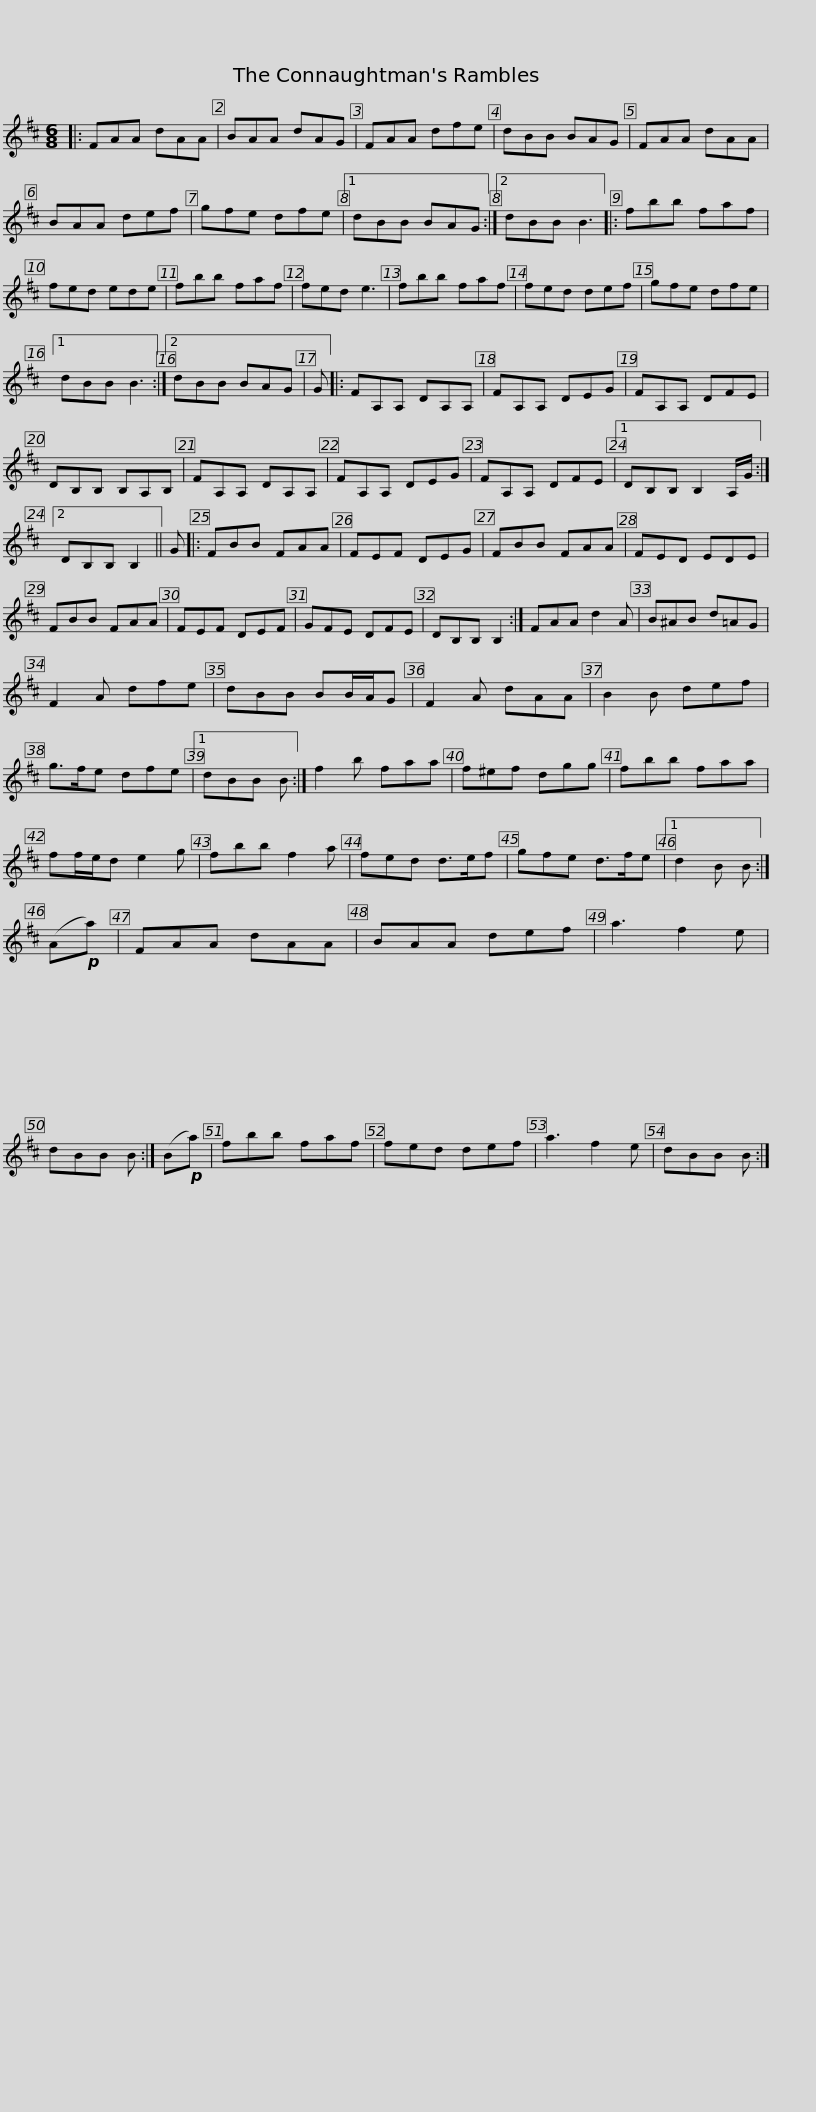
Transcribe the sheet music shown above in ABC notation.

X:1
L:1/8
M:6/8
I:linebreak $
K:D
V:1 treble
V:1
|: FAA dAA | BAA dAG | FAA dfe | dBB BAG | FAA dAA | %5
 BAA def | gfe dfe |1$ dBB BAG :|2 dBB B3 |: fbb faf | %10
 fed ede | fbb faf | fed e3 | fbb faf |$ fed def | %15
 gfe dfe |1 dBB B3 :|2 dBB BAG | G |: FA,A, DA,A, | %20
 FA,A, DEG |$ FA,A, DFE | DB,B, B,A,B, | FA,A, DA,A, | FA,A, DEG | %25
 FA,A, DFE |1 DB,B, B,2 A,/G/ :|2$ DB,B, B,2 || G |: FBB FAA | %30
 FEF DEG | FBB FAA | FED EDE | FBB FAA | FEF DEF |$ %35
 GFE DFE | DB,B, B,2 :| FAA d2 A | B^AB d=AG | F2 A dfe | %40
 dBB BB/A/G | F2 A dAA |$ B2 B def | g>fe dfe |1 dBB B :| %45
 f2 b faa | f^ef dgg | fbb faa | ff/e/d e2 g |$ fbb f2 a | %50
 fed d>ef | gfe d>fe |1 d2 B B :| (A!p!a) | FAA dAA | %55
 BAA def | a3 f2 e | dBB B :|$ (B!p!a) | fbb faf | %60
 fed def | a3 f2 e | dBB B :| %63
